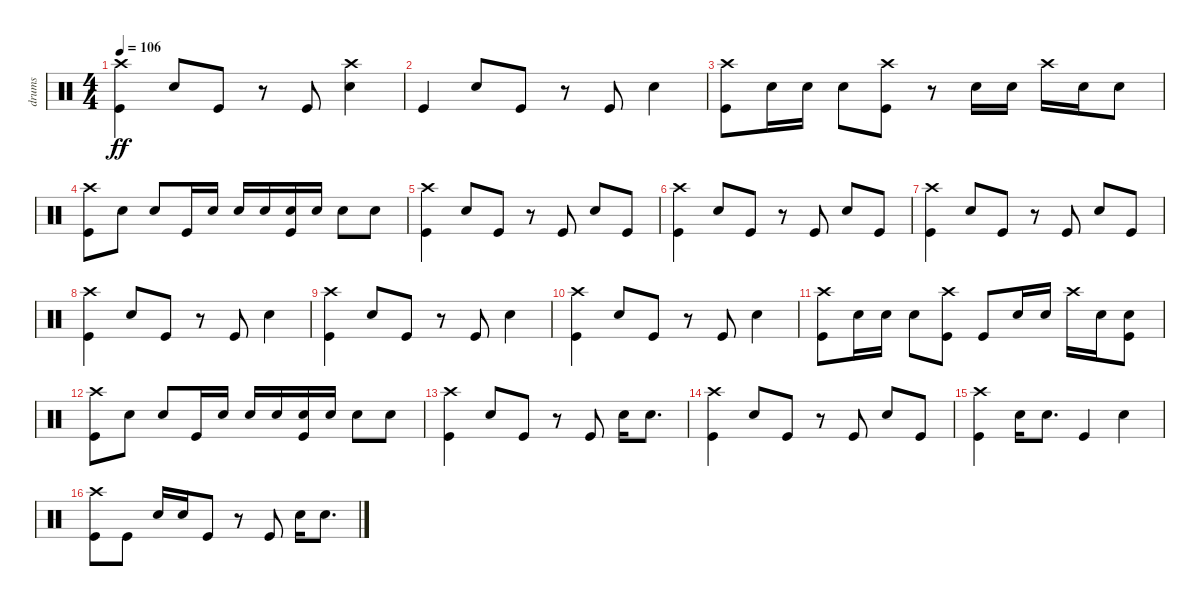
\track ("drums" "drums") {instrument percussion}
\staff {score}
\articulation defaults
\ts (4 4)
\tempo 106
\clef neutral
\ks c
("Crash high (hit)" "Kick (hit)").4{dy ff} "Snare (hit) 2".8 "Kick (hit)".8 r.8 "Kick (hit)".8 ("Crash high (hit)" "Snare (hit) 2").4 |
"Kick (hit)".4 "Snare (hit) 2".8 "Kick (hit)".8 r.8 "Kick (hit)".8 "Snare (hit) 2".4 |
("Crash high (hit)" "Kick (hit)").8 "Snare (hit) 2".16 "Snare (hit) 2".16 "Snare (hit) 2".8 ("Crash high (hit)" "Kick (hit)").8 r.8 "Snare (hit) 2".16 "Snare (hit) 2".16 "Crash high (hit)".16 "Snare (hit) 2".16 "Snare (hit) 2".8 |
("Crash high (hit)" "Kick (hit)").8 "Snare (hit) 2".8 "Snare (hit) 2".8 "Kick (hit)".16 "Snare (hit) 2".16 "Snare (hit) 2".16 "Snare (hit) 2".16 ("Snare (hit) 2" "Kick (hit)").16 "Snare (hit) 2".16 "Snare (hit) 2".8 "Snare (hit) 2".8 |
("Crash high (hit)" "Kick (hit)").4 "Snare (hit) 2".8 "Kick (hit)".8 r.8 "Kick (hit)".8 "Snare (hit) 2".8 "Kick (hit)".8 |
("Crash high (hit)" "Kick (hit)").4 "Snare (hit) 2".8 "Kick (hit)".8 r.8 "Kick (hit)".8 "Snare (hit) 2".8 "Kick (hit)".8 |
("Crash high (hit)" "Kick (hit)").4 "Snare (hit) 2".8 "Kick (hit)".8 r.8 "Kick (hit)".8 "Snare (hit) 2".8 "Kick (hit)".8 |
("Crash high (hit)" "Kick (hit)").4 "Snare (hit) 2".8 "Kick (hit)".8 r.8 "Kick (hit)".8 "Snare (hit) 2".4 |
("Crash high (hit)" "Kick (hit)").4 "Snare (hit) 2".8 "Kick (hit)".8 r.8 "Kick (hit)".8 "Snare (hit) 2".4 |
("Crash high (hit)" "Kick (hit)").4 "Snare (hit) 2".8 "Kick (hit)".8 r.8 "Kick (hit)".8 "Snare (hit) 2".4 |
("Crash high (hit)" "Kick (hit)").8 "Snare (hit) 2".16 "Snare (hit) 2".16 "Snare (hit) 2".8 ("Crash high (hit)" "Kick (hit)").8 "Kick (hit)".8 "Snare (hit) 2".16 "Snare (hit) 2".16 "Crash high (hit)".16 "Snare (hit) 2".16 ("Snare (hit) 2" "Kick (hit)").8 |
("Crash high (hit)" "Kick (hit)").8 "Snare (hit) 2".8 "Snare (hit) 2".8 "Kick (hit)".16 "Snare (hit) 2".16 "Snare (hit) 2".16 "Snare (hit) 2".16 ("Snare (hit) 2" "Kick (hit)").16 "Snare (hit) 2".16 "Snare (hit) 2".8 "Snare (hit) 2".8 |
("Crash high (hit)" "Kick (hit)").4 "Snare (hit) 2".8 "Kick (hit)".8 r.8 "Kick (hit)".8 "Snare (hit) 2".16 "Snare (hit) 2".8{d} |
("Crash high (hit)" "Kick (hit)").4 "Snare (hit) 2".8 "Kick (hit)".8 r.8 "Kick (hit)".8 "Snare (hit) 2".8 "Kick (hit)".8 |
("Crash high (hit)" "Kick (hit)").4 "Snare (hit) 2".16 "Snare (hit) 2".8{d} "Kick (hit)".4 "Snare (hit) 2".4 |
("Crash high (hit)" "Kick (hit)").8 "Kick (hit)".8 "Snare (hit) 2".16 "Snare (hit) 2".16 "Kick (hit)".8 r.8 "Kick (hit)".8 "Snare (hit) 2".16 "Snare (hit) 2".8{d}
